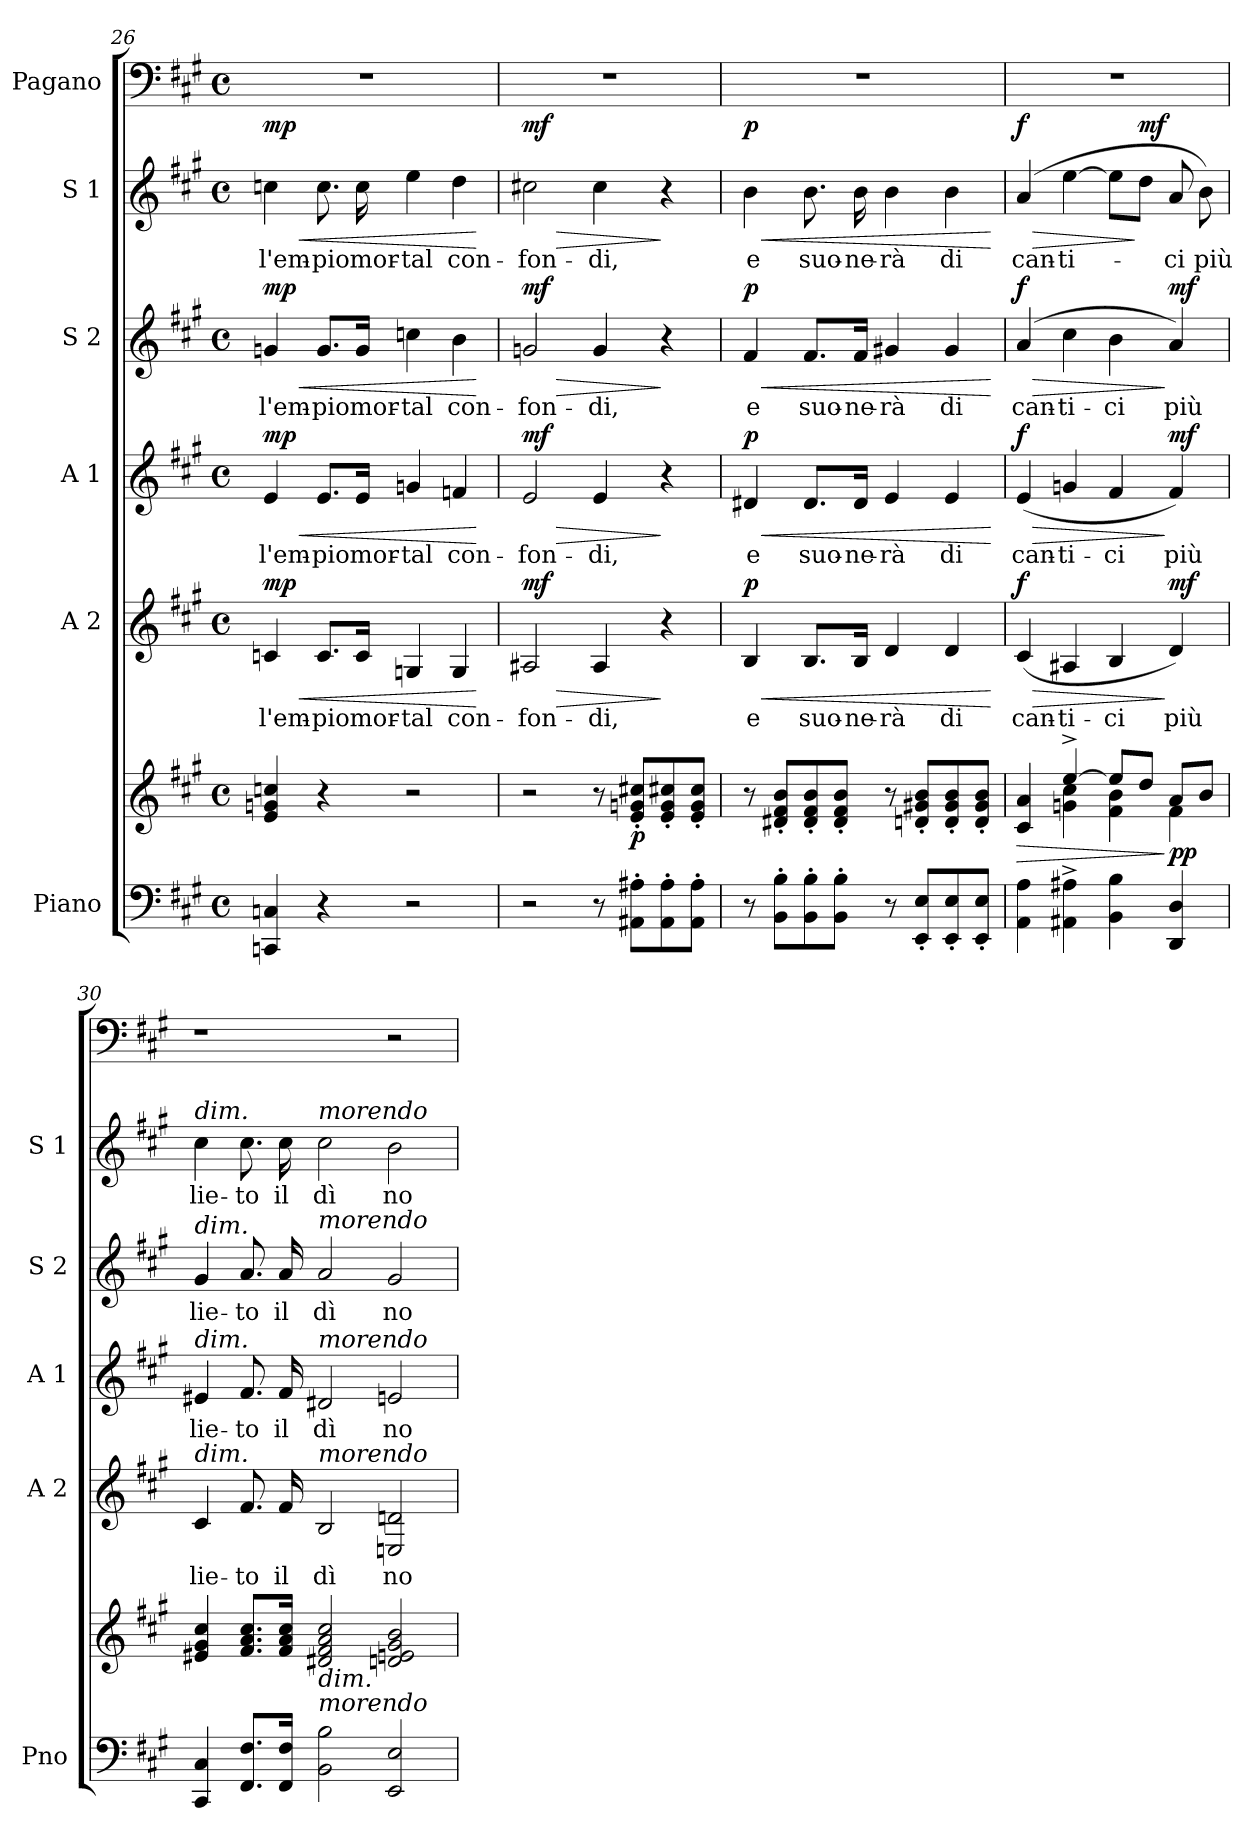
**kern	**kern	**dynam	**kern	**text	**dynam	**kern	**text	**dynam	**kern	**text	**dynam	**kern	**text	**dynam	**kern
*part6	*part6	*part6	*part5	*part5	*part5	*part4	*part4	*part4	*part3	*part3	*part3	*part2	*part2	*part2	*part1
*staff7	*staff6	*staff6/7	*staff5	*staff5	*staff5	*staff4	*staff4	*staff4	*staff3	*staff3	*staff3	*staff2	*staff2	*staff2	*staff1
*I"Piano	*	*	*I"A 2	*	*	*I"A 1	*	*	*I"S 2	*	*	*I"S 1	*	*	*I"Pagano
*I'Pno	*	*	*I'A 2	*	*	*I'A 1	*	*	*I'S 2	*	*	*I'S 1	*	*	*
*clefF4	*clefG2	*	*clefG2	*	*	*clefG2	*	*	*clefG2	*	*	*clefG2	*	*	*clefF4
*k[f#c#g#]	*k[f#c#g#]	*	*k[f#c#g#]	*	*	*k[f#c#g#]	*	*	*k[f#c#g#]	*	*	*k[f#c#g#]	*	*	*k[f#c#g#]
*M4/4	*M4/4	*	*M4/4	*	*	*M4/4	*	*	*M4/4	*	*	*M4/4	*	*	*M4/4
*met(c)	*met(c)	*	*met(c)	*	*	*met(c)	*	*	*met(c)	*	*	*met(c)	*	*	*met(c)
=26	=26	=26	=26	=26	=26	=26	=26	=26	=26	=26	=26	=26	=26	=26	=26
!	!	!	!	!LO:LY:b	!LO:HP:b	!	!LO:LY:b	!LO:HP:b	!	!LO:LY:b	!LO:HP:b	!	!LO:LY:b	!LO:HP:b	!
!	!	!	!	!	!LO:DY:n=1:a	!	!	!LO:DY:n=1:a	!	!	!LO:DY:n=1:a	!	!	!LO:DY:n=1:a	!
4CCn/ 4Cn/	4e/ 4gn/ 4ccn/	.	4cn/	l'em-	< mp	4e/	l'em-	< mp	4gn/	l'em-	< mp	4ccn\	l'em-	< mp	1r
!	!	!	!	!LO:LY:b	!	!	!LO:LY:b	!	!	!LO:LY:b	!	!	!LO:LY:b	!	!
4r	4r	.	8.c/L	-pio	.	8.e/L	-pio	.	8.g/L	-pio	.	8.cc\	-pio	.	.
!	!	!	!	!LO:LY:b	!	!	!LO:LY:b	!	!	!LO:LY:b	!	!	!LO:LY:b	!	!
.	.	.	16c/Jk	mor-	.	16e/Jk	mor-	.	16g/Jk	mor-	.	16cc\	mor-	.	.
!	!	!	!	!LO:LY:b	!	!	!LO:LY:b	!	!	!LO:LY:b	!	!	!LO:LY:b	!	!
2r	2r	.	4Gn/	-tal	.	4gn/	-tal	.	4ccn\	-tal	.	4ee\	-tal	.	.
!	!	!	!	!LO:LY:b	!	!	!LO:LY:b	!	!	!LO:LY:b	!	!	!LO:LY:b	!	!
.	.	.	4G/	con-	.	4fn/	con-	.	4b\	con-	.	4dd\	con-	.	.
.	.	.	.	.	[	.	.	[	.	.	[	.	.	[	.
=27	=27	=27	=27	=27	=27	=27	=27	=27	=27	=27	=27	=27	=27	=27	=27
!	!	!	!	!LO:LY:b	!LO:HP:b	!	!LO:LY:b	!LO:HP:b	!	!LO:LY:b	!LO:HP:b	!	!LO:LY:b	!LO:HP:b	!
!	!	!	!	!	!LO:DY:n=1:a	!	!	!LO:DY:n=1:a	!	!	!LO:DY:n=1:a	!	!	!LO:DY:n=1:a	!
2r	2r	.	2A#X/	-fon-	> mf	2e/	-fon-	> mf	2gn/	-fon-	> mf	2cc#X\	-fon-	> mf	1r
!	!	!	!	!LO:LY:b	!	!	!LO:LY:b	!	!	!LO:LY:b	!	!	!LO:LY:b	!	!
8r	8r	.	4A#/	-di,	.	4e/	-di,	.	4g/	-di,	.	4cc#\	-di,	.	.
!	!	!LO:DY:b	!	!	!	!	!	!	!	!	!	!	!	!	!
8AA#X\' 8A#X\'L	8e/' 8gn/' 8cc#X/'L	p	.	.	.	.	.	.	.	.	.	.	.	.	.
8AA#\' 8A#\'	8e/' 8g/' 8cc#X/'	.	4r	.	]	4r	.	]	4r	.	]	4r	.	]	.
8AA#\' 8A#\'J	8e/' 8g/' 8cc#/'J	.	.	.	.	.	.	.	.	.	.	.	.	.	.
!!LO:PB:g=z
=28	=28	=28	=28	=28	=28	=28	=28	=28	=28	=28	=28	=28	=28	=28	=28
!	!	!	!	!LO:LY:b	!LO:HP:b	!	!LO:LY:b	!LO:HP:b	!	!LO:LY:b	!LO:HP:b	!	!LO:LY:b	!LO:HP:b	!
!	!	!	!	!	!LO:DY:n=1:a	!	!	!LO:DY:n=1:a	!	!	!LO:DY:n=1:a	!	!	!LO:DY:n=1:a	!
8r	8r	.	4B/	e	< p	4d#X/	e	< p	4f#/	e	< p	4b\	e	< p	1r
8BB\' 8B\'L	8d#X/' 8f#/' 8b/'L	.	.	.	.	.	.	.	.	.	.	.	.	.	.
!	!	!	!	!LO:LY:b	!	!	!LO:LY:b	!	!	!LO:LY:b	!	!	!LO:LY:b	!	!
8BB\' 8B\'	8d#/' 8f#/' 8b/'	.	8.B/L	suo-	.	8.d#/L	suo-	.	8.f#/L	suo-	.	8.b\	suo-	.	.
8BB\' 8B\'J	8d#/' 8f#/' 8b/'J	.	.	.	.	.	.	.	.	.	.	.	.	.	.
!	!	!	!	!LO:LY:b	!	!	!LO:LY:b	!	!	!LO:LY:b	!	!	!LO:LY:b	!	!
.	.	.	16B/Jk	-ne-	.	16d#/Jk	-ne-	.	16f#/Jk	-ne-	.	16b\	-ne-	.	.
!	!	!	!	!LO:LY:b	!	!	!LO:LY:b	!	!	!LO:LY:b	!	!	!LO:LY:b	!	!
8r	8r	.	4d/	-rà	.	4e/	-rà	.	4g#X/	-rà	.	4b\	-rà	.	.
8EE/' 8E/'L	8dn/' 8g#X/' 8b/'L	.	.	.	.	.	.	.	.	.	.	.	.	.	.
!	!	!	!	!LO:LY:b	!	!	!LO:LY:b	!	!	!LO:LY:b	!	!	!LO:LY:b	!	!
8EE/' 8E/'	8d/' 8g#/' 8b/'	.	4d/	di	.	4e/	di	.	4g#/	di	.	4b\	di	.	.
8EE/' 8E/'J	8d/' 8g#/' 8b/'J	.	.	.	.	.	.	.	.	.	.	.	.	.	.
.	.	.	.	.	[	.	.	[	.	.	[	.	.	[	.
=29	=29	=29	=29	=29	=29	=29	=29	=29	=29	=29	=29	=29	=29	=29	=29
!	!	!LO:HP:b	!	!LO:LY:b	!LO:HP:b	!	!LO:LY:b	!LO:HP:b	!	!LO:LY:b	!LO:HP:b	!	!LO:LY:b	!LO:HP:b	!
*	*^	*	*	*	*	*	*	*	*	*	*	*	*	*	*
!	!	!	!	!	!	!LO:DY:n=1:a	!	!	!LO:DY:n=1:a	!	!	!LO:DY:n=1:a	!	!	!LO:DY:n=1:a	!
4AA\ 4A\	4c#/ 4a/	4ryy	>	(>4c#/	can-	> f	(>4e/	can-	> f	(>4a/	can-	> f	(>4a/	can-	> f	1r
!	!	!	!	!	!LO:LY:b	!	!	!LO:LY:b	!	!	!LO:LY:b	!	!	!LO:LY:b	!	!
4AA#X\^ 4A#X\^	[4ee^/	4gn\ 4cc#\	.	4A#X/	-ti-	.	4gn/	-ti-	.	4cc#\	-ti-	.	[4ee\	-ti-	.	.
!	!	!	!	!	!LO:LY:b	!	!	!LO:LY:b	!	!	!LO:LY:b	!	!	!	!	!
4BB\ 4B\	8ee/L]	4f#\ 4b\	.	4B/	-ci	.	4f#/	-ci	.	4b\	-ci	.	8ee\L]	.	.	.
!	!	!	!	!	!	!	!	!	!	!	!	!	!	!	!LO:DY:n=2:a	!
.	8dd/J	.	.	.	.	.	.	.	.	.	.	.	8dd\J	.	] mf	.
!	!	!	!LO:DY:n=1:b	!	!LO:LY:b	!LO:DY:n=2:a	!	!LO:LY:b	!LO:DY:n=2:a	!	!LO:LY:b	!LO:DY:n=2:a	!	!LO:LY:b	!	!
4DD/ 4D/	8a/L	4f#\	] pp	4d/)	più	] mf	4f#/)	più	] mf	4a/)	più	] mf	8a/	-ci	.	.
!	!	!	!	!	!	!	!	!	!	!	!	!	!	!LO:LY:b	!	!
.	8b/J	.	.	.	.	.	.	.	.	.	.	.	8b\)	più	.	.
*	*v	*v	*	*	*	*	*	*	*	*	*	*	*	*	*	*
=30	=30	=30	=30	=30	=30	=30	=30	=30	=30	=30	=30	=30	=30	=30	=30
!	!	!	!	!	!	!	!	!	!	!	!	!LO:TX:a:i:t=dim.	!	!	!
!	!	!	!	!	!	!	!	!	!LO:TX:a:i:t=dim.	!	!	!	!	!	!
!	!	!	!	!	!	!LO:TX:a:i:t=dim.	!	!	!	!	!	!	!	!	!
!	!	!	!LO:TX:a:i:t=dim.	!	!	!	!	!	!	!	!	!	!	!	!
!	!	!	!	!LO:LY:b	!	!	!LO:LY:b	!	!	!LO:LY:b	!	!	!LO:LY:b	!	!
4CC#/ 4C#/	4e#X/ 4g#/ 4cc#/	.	4c#/	lie-	.	4e#X/	lie-	.	4g#/	lie-	.	4cc#\	lie-	.	1r
!	!	!	!	!LO:LY:b	!	!	!LO:LY:b	!	!	!LO:LY:b	!	!	!LO:LY:b	!	!
8.FF#/ 8.F#/L	8.f#/ 8.a/ 8.cc#/L	.	8.f#/	-to	.	8.f#/	-to	.	8.a/	-to	.	8.cc#\	-to	.	.
!	!	!	!	!LO:LY:b	!	!	!LO:LY:b	!	!	!LO:LY:b	!	!	!LO:LY:b	!	!
16FF#/ 16F#/Jk	16f#/ 16a/ 16cc#/Jk	.	16f#/	il	.	16f#/	il	.	16a/	il	.	16cc#\	il	.	.
!	!	!	!	!	!	!	!	!	!	!	!	!LO:TX:a:i:t=morendo	!	!	!
!	!	!	!	!	!	!	!	!	!LO:TX:a:i:t=morendo	!	!	!	!	!	!
!	!	!	!	!	!	!LO:TX:a:i:t=morendo	!	!	!	!	!	!	!	!	!
!	!	!	!LO:TX:a:i:t=morendo	!	!	!	!	!	!	!	!	!	!	!	!
!	!LO:TX:b:i:t=dim.	!	!	!	!	!	!	!	!	!	!	!	!	!	!
!LO:TX:a:i:t=morendo	!	!	!	!	!	!	!	!	!	!	!	!	!	!	!
!	!	!	!	!LO:LY:b	!	!	!LO:LY:b	!	!	!LO:LY:b	!	!	!LO:LY:b	!	!
2BB\ 2B\	2d#X/ 2f#/ 2a/ 2cc#/	.	2B/	dì	.	2d#X/	dì	.	2a/	dì	.	2cc#\	dì	.	.
!	!	!	!	!LO:LY:b	!	!	!LO:LY:b	!	!	!LO:LY:b	!	!	!LO:LY:b	!	!
2EE/ 2E/	2dn/ 2en/ 2g#/ 2b/	.	2En!/ 2dn/	no-	.	2en/	no-	.	2g#/	no-	.	2b\	no-	.	2r
=	=	=	=	=	=	=	=	=	=	=	=	=	=	=	=
*-	*-	*-	*-	*-	*-	*-	*-	*-	*-	*-	*-	*-	*-	*-	*-
